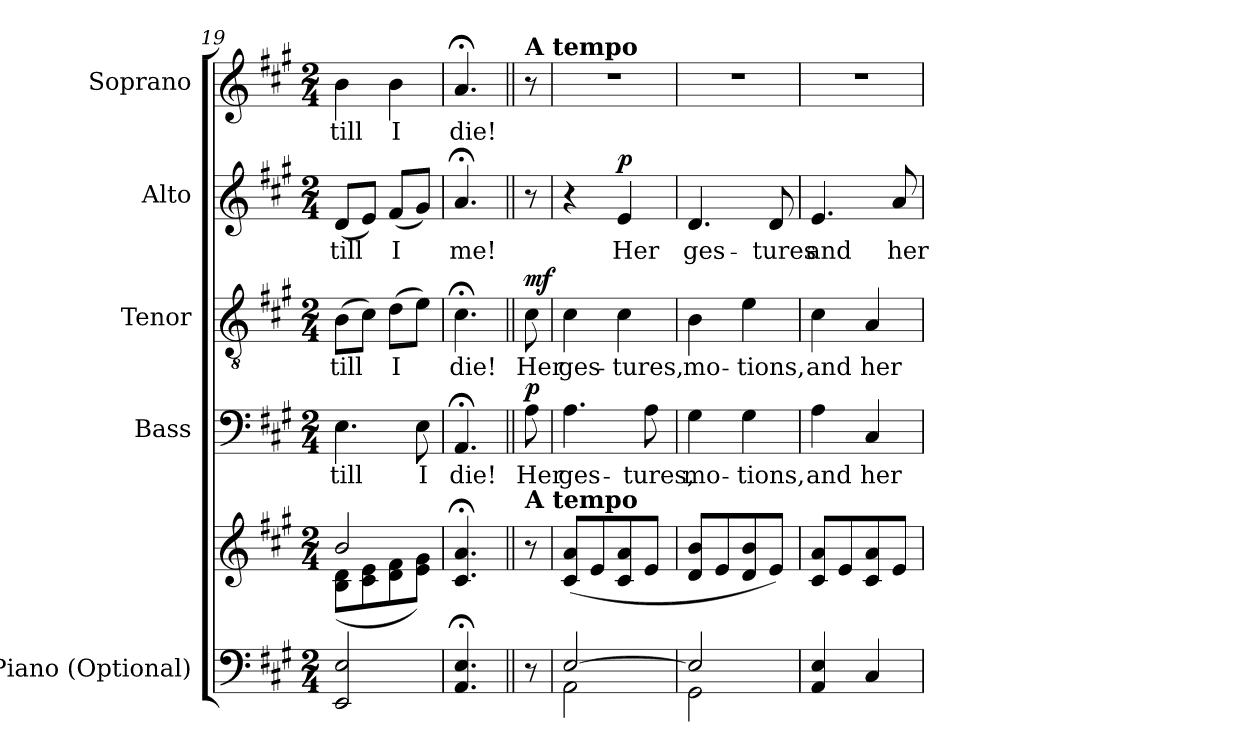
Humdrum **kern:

**kern	**kern	**kern	**text	**dynam	**kern	**text	**dynam	**kern	**text	**dynam	**kern	**text
*part5	*part5	*part4	*part4	*part4	*part3	*part3	*part3	*part2	*part2	*part2	*part1	*part1
*staff6	*staff5	*staff4	*staff4	*staff4	*staff3	*staff3	*staff3	*staff2	*staff2	*staff2	*staff1	*staff1
*I"Piano (Optional)	*	*I"Bass	*	*	*I"Tenor	*	*	*I"Alto	*	*	*I"Soprano	*
*I'Pno.	*	*I'B.	*	*	*I'T.	*	*	*I'A.	*	*	*I'S.	*
*clefF4	*clefG2	*clefF4	*	*	*clefGv2	*	*	*clefG2	*	*	*clefG2	*
*	*	*	*	*	*ITrd7c12	*	*	*	*	*	*	*
*k[f#c#g#]	*k[f#c#g#]	*k[f#c#g#]	*	*	*k[f#c#g#]	*	*	*k[f#c#g#]	*	*	*k[f#c#g#]	*
*A:	*A:	*A:	*	*	*A:	*	*	*A:	*	*	*A:	*
*M2/4	*M2/4	*M2/4	*	*	*M2/4	*	*	*M2/4	*	*	*M2/4	*
=19	=19	=19	=19	=19	=19	=19	=19	=19	=19	=19	=19	=19
*	*^	*	*	*	*	*	*	*	*	*	*	*
!	!	!	!	!LO:LY:b:color=#000000	!	!	!	!	!	!	!	!	!
!	!	!	!	!	!	!	!LO:LY:b:color=#000000	!	!	!	!	!	!
!	!	!	!	!	!	!	!	!	!	!LO:LY:b:color=#000000	!	!	!
!	!	!	!	!	!	!	!	!	!	!	!	!	!LO:LY:b:color=#000000
2EEi/ 2Ei	2bi/	(8Bi\ 8diL	4.Ei\	till	.	(8BBi\L	till	.	(8di/L	till	.	4bi\	till
.	.	8c#i\ 8ei	.	.	.	8C#i\J)	.	.	8ei/J)	.	.	.	.
!	!	!	!	!	!	!	!LO:LY:b:color=#000000	!	!	!	!	!	!
!	!	!	!	!	!	!	!	!	!	!LO:LY:b:color=#000000	!	!	!
!	!	!	!	!	!	!	!	!	!	!	!	!	!LO:LY:b:color=#000000
.	.	8di\ 8f#i	.	.	.	(8Di\L	I	.	(8f#i/L	I	.	4bi\	I
!	!	!	!	!LO:LY:b:color=#000000	!	!	!	!	!	!	!	!	!
.	.	8ei\ 8g#iJ)	8Ei\	I	.	8Ei\J)	.	.	8g#i/J)	.	.	.	.
*	*v	*v	*	*	*	*	*	*	*	*	*	*	*
=20	=20	=20	=20	=20	=20	=20	=20	=20	=20	=20	=20	=20
*	*^	*	*	*	*	*	*	*	*	*	*	*
!	!	!	!	!LO:LY:b:color=#000000	!	!	!	!	!	!	!	!	!
*	*v	*v	*	*	*	*	*	*	*	*	*	*	*
*	*^	*	*	*	*	*	*	*	*	*	*	*
!	!	!	!	!	!	!	!LO:LY:b:color=#000000	!	!	!	!	!	!
*	*v	*v	*	*	*	*	*	*	*	*	*	*	*
*	*^	*	*	*	*	*	*	*	*	*	*	*
!	!	!	!	!	!	!	!	!	!	!LO:LY:b:color=#000000	!	!	!
*	*v	*v	*	*	*	*	*	*	*	*	*	*	*
*	*^	*	*	*	*	*	*	*	*	*	*	*
!	!	!	!	!	!	!	!	!	!	!	!	!	!LO:LY:b:color=#000000
*	*v	*v	*	*	*	*	*	*	*	*	*	*	*
4.AAi/; 4.Ei;	4.c#i/; 4.ai;	4.AA;i/	die!	.	4.C#;i\	die!	.	4.a;i/	me!	.	4.a;i/	die!
=21||	=21||	=21||	=21||	=21||	=21||	=21||	=21||	=21||	=21||	=21||	=21||	=21||
!	!	!	!LO:LY:b:color=#000000	!	!	!	!	!	!	!	!	!
!	!	!	!	!	!	!	!	!	!	!	!LO:TX:a:B:t=A tempo	!
!	!LO:TX:a:B:t=A tempo	!	!	!	!	!	!	!	!	!	!	!
!	!	!	!	!	!	!LO:LY:b:color=#000000	!	!	!	!	!	!
8r	8r	8Ai\	Her	p	8C#i\	Her	mf	8r	.	.	8r	.
=22	=22	=22	=22	=22	=22	=22	=22	=22	=22	=22	=22	=22
*^	*	*	*	*	*	*	*	*	*	*	*	*
!	!	!	!	!LO:LY:b:color=#000000	!	!	!	!	!	!	!	!	!
!	!	!	!	!	!	!	!LO:LY:b:color=#000000	!	!	!	!	!LO:N:vis=1	!
[>2Ei/	2AAi\	(8c#i/ 8aiL	4.Ai\	ges-	.	4C#i\	ges-	.	4r	.	.	2r	.
.	.	8ei/	.	.	.	.	.	.	.	.	.	.	.
!	!	!	!	!	!	!	!LO:LY:b:color=#000000	!	!	!	!	!	!
!	!	!	!	!	!	!	!	!	!	!LO:LY:b:color=#000000	!	!	!
.	.	8c#i/ 8ai	.	.	.	4C#i\	-tures,	.	4ei/	Her	p	.	.
!	!	!	!	!LO:LY:b:color=#000000	!	!	!	!	!	!	!	!	!
.	.	8ei/J	8Ai\	-tures,	.	.	.	.	.	.	.	.	.
=23	=23	=23	=23	=23	=23	=23	=23	=23	=23	=23	=23	=23	=23
!	!	!	!	!LO:LY:b:color=#000000	!	!	!	!	!	!	!	!	!
!	!	!	!	!	!	!	!LO:LY:b:color=#000000	!	!	!	!	!	!
!	!	!	!	!	!	!	!	!	!	!LO:LY:b:color=#000000	!	!LO:N:vis=1	!
2Ei/]	2GG#i\	8di/ 8biL	4G#i\	mo-	.	4BBi\	mo-	.	4.di/	ges-	.	2r	.
.	.	8ei/	.	.	.	.	.	.	.	.	.	.	.
!	!	!	!	!LO:LY:b:color=#000000	!	!	!	!	!	!	!	!	!
!	!	!	!	!	!	!	!LO:LY:b:color=#000000	!	!	!	!	!	!
.	.	8di/ 8bi	4G#i\	-tions,	.	4Ei\	-tions,	.	.	.	.	.	.
!	!	!	!	!	!	!	!	!	!	!LO:LY:b:color=#000000	!	!	!
.	.	8ei/J)	.	.	.	.	.	.	8di/	-tures	.	.	.
*v	*v	*	*	*	*	*	*	*	*	*	*	*	*
!!LO:LB:g=z
=24	=24	=24	=24	=24	=24	=24	=24	=24	=24	=24	=24	=24
!	!	!	!LO:LY:b:color=#000000	!	!	!	!	!	!	!	!	!
!	!	!	!	!	!	!LO:LY:b:color=#000000	!	!	!	!	!	!
!	!	!	!	!	!	!	!	!	!LO:LY:b:color=#000000	!	!LO:N:vis=1	!
4AAi/ 4Ei	8c#i/ 8aiL	4Ai\	and	.	4C#i\	and	.	4.ei/	and	.	2r	.
.	8ei/	.	.	.	.	.	.	.	.	.	.	.
!	!	!	!LO:LY:b:color=#000000	!	!	!	!	!	!	!	!	!
!	!	!	!	!	!	!LO:LY:b:color=#000000	!	!	!	!	!	!
4C#i/	8c#i/ 8ai	4C#i/	her	.	4AAi/	her	.	.	.	.	.	.
!	!	!	!	!	!	!	!	!	!LO:LY:b:color=#000000	!	!	!
.	8ei/J	.	.	.	.	.	.	8ai/	her	.	.	.
=	=	=	=	=	=	=	=	=	=	=	=	=
*-	*-	*-	*-	*-	*-	*-	*-	*-	*-	*-	*-	*-
